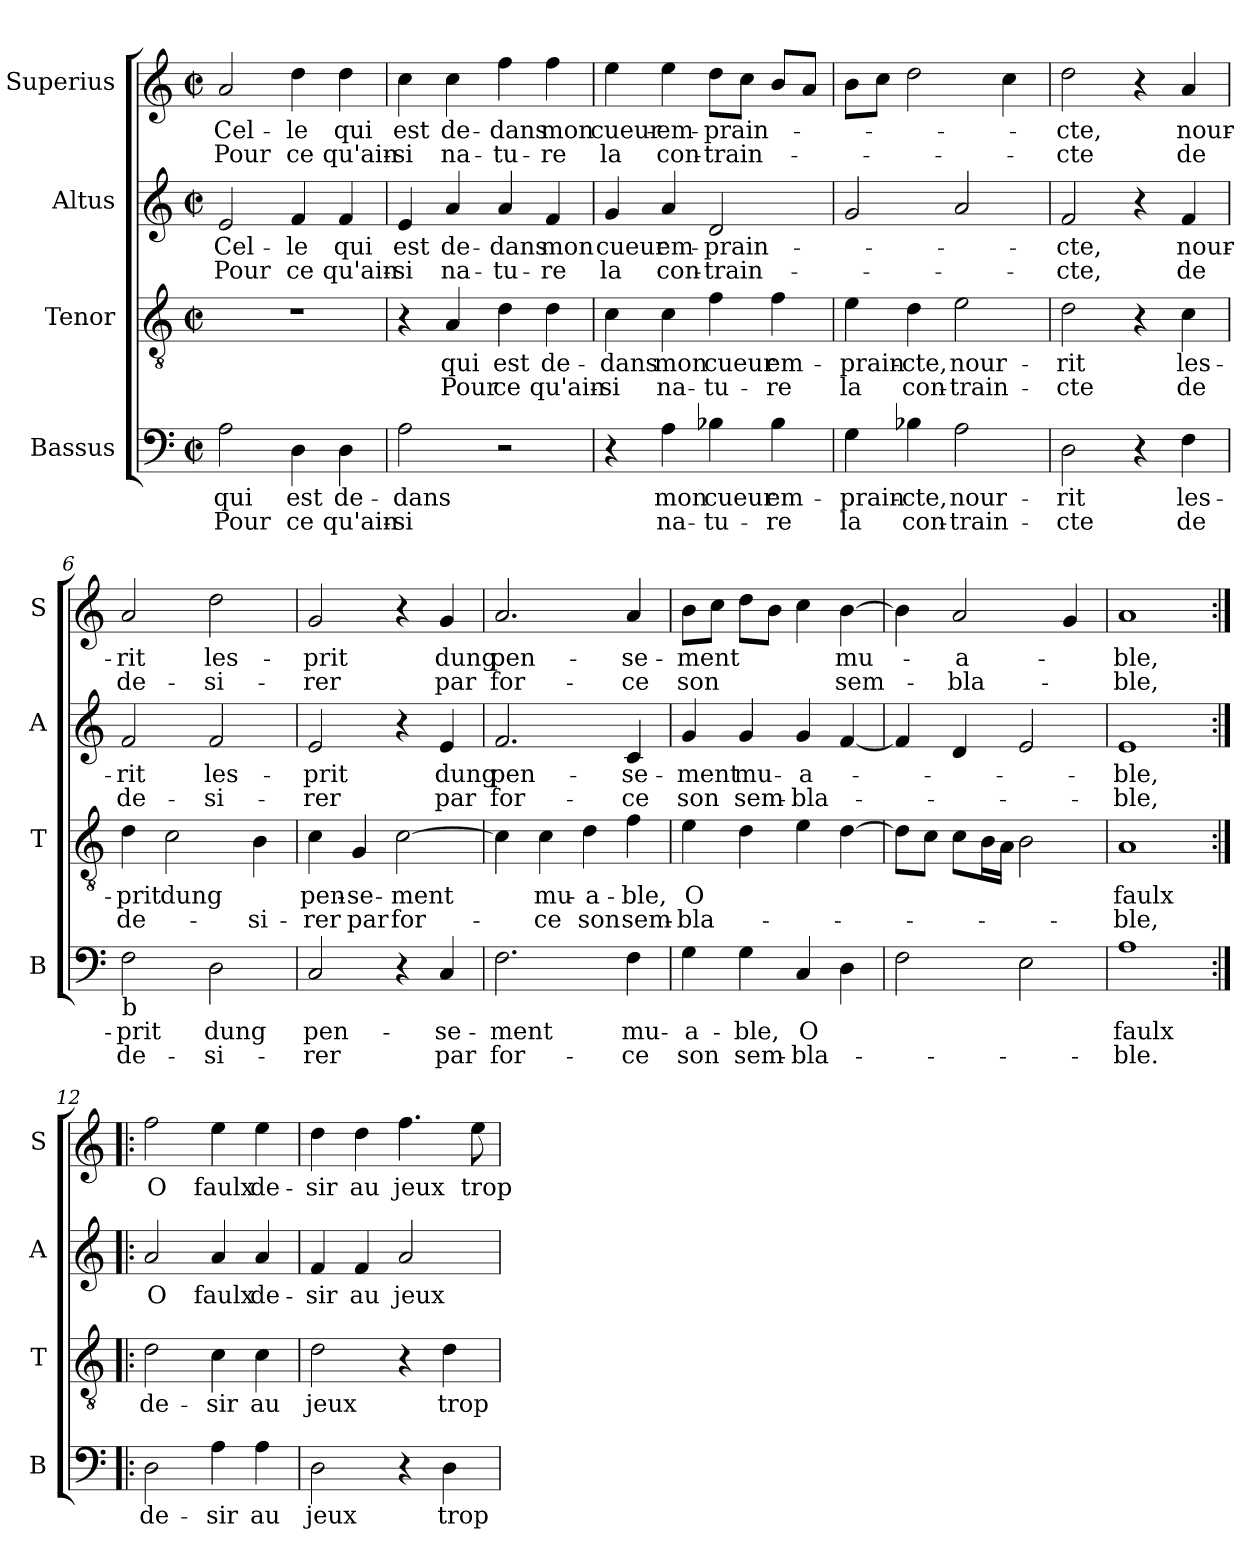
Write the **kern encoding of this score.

**kern	**text	**text	**kern	**text	**text	**kern	**text	**text	**kern	**text	**text
*part4	*part4	*part4	*part3	*part3	*part3	*part2	*part2	*part2	*part1	*part1	*part1
*staff4	*staff4	*staff4	*staff3	*staff3	*staff3	*staff2	*staff2	*staff2	*staff1	*staff1	*staff1
*I"Bassus	*	*	*I"Tenor	*	*	*I"Altus	*	*	*I"Superius	*	*
*I'B	*	*	*I'T	*	*	*I'A	*	*	*I'S	*	*
*clefF4	*	*	*clefGv2	*	*	*clefG2	*	*	*clefG2	*	*
*k[]	*	*	*k[]	*	*	*k[]	*	*	*k[]	*	*
*C:	*	*	*C:	*	*	*C:	*	*	*C:	*	*
*M2/2	*	*	*M2/2	*	*	*M2/2	*	*	*M2/2	*	*
*met(c|)	*	*	*met(c|)	*	*	*met(c|)	*	*	*met(c|)	*	*
=1	=1	=1	=1	=1	=1	=1	=1	=1	=1	=1	=1
!	!LO:LY:b	!LO:LY:b	!	!	!	!	!LO:LY:b	!LO:LY:b	!	!LO:LY:b	!LO:LY:b
2A\	qui	Pour	1r	.	.	2e/	Cel-	Pour	2a/	Cel-	Pour
!	!LO:LY:b	!LO:LY:b	!	!	!	!	!LO:LY:b	!LO:LY:b	!	!LO:LY:b	!LO:LY:b
4D\	est	ce	.	.	.	4f/	-le	ce	4dd\	-le	ce
!	!LO:LY:b	!LO:LY:b	!	!	!	!	!LO:LY:b	!LO:LY:b	!	!LO:LY:b	!LO:LY:b
4D\	de-	qu'ain-	.	.	.	4f/	qui	qu'ain-	4dd\	qui	qu'ain-
=2	=2	=2	=2	=2	=2	=2	=2	=2	=2	=2	=2
!	!LO:LY:b	!LO:LY:b	!	!	!	!	!LO:LY:b	!LO:LY:b	!	!LO:LY:b	!LO:LY:b
2A\	-dans	-si	4r	.	.	4e/	est	-si	4cc\	est	-si
!	!	!	!	!LO:LY:b	!LO:LY:b	!	!LO:LY:b	!LO:LY:b	!	!LO:LY:b	!LO:LY:b
.	.	.	4A/	qui	Pour	4a/	de-	na-	4cc\	de-	na-
!	!	!	!	!LO:LY:b	!LO:LY:b	!	!LO:LY:b	!LO:LY:b	!	!LO:LY:b	!LO:LY:b
2r	.	.	4d\	est	ce	4a/	-dans	-tu-	4ff\	-dans	-tu-
!	!	!	!	!LO:LY:b	!LO:LY:b	!	!LO:LY:b	!LO:LY:b	!	!LO:LY:b	!LO:LY:b
.	.	.	4d\	de-	qu'ain-	4f/	mon	-re	4ff\	mon	-re
=3	=3	=3	=3	=3	=3	=3	=3	=3	=3	=3	=3
!	!	!	!	!LO:LY:b	!LO:LY:b	!	!LO:LY:b	!LO:LY:b	!	!LO:LY:b	!LO:LY:b
4r	.	.	4c\	-dans	-si	4g/	cueur	la	4ee\	cueur-	la
!	!LO:LY:b	!LO:LY:b	!	!LO:LY:b	!LO:LY:b	!	!LO:LY:b	!LO:LY:b	!	!LO:LY:b	!LO:LY:b
4A\	mon	na-	4c\	mon	na-	4a/	em-	con-	4ee\	-em-	con-
!	!LO:LY:b	!LO:LY:b	!	!LO:LY:b	!LO:LY:b	!	!LO:LY:b	!LO:LY:b	!	!LO:LY:b	!LO:LY:b
4B-X\	cueur	-tu-	4f\	cueur	-tu-	2d/	-prain-	-train-	8dd\L	-prain-	-train-
.	.	.	.	.	.	.	.	.	8cc\J	.	.
!	!LO:LY:b	!LO:LY:b	!	!LO:LY:b	!LO:LY:b	!	!	!	!	!	!
4B-\	em-	-re	4f\	em-	-re	.	.	.	8b/L	.	.
.	.	.	.	.	.	.	.	.	8a/J	.	.
=4	=4	=4	=4	=4	=4	=4	=4	=4	=4	=4	=4
!	!LO:LY:b	!LO:LY:b	!	!LO:LY:b	!LO:LY:b	!	!	!	!	!	!
4G\	-prain-	la	4e\	-prain-	la	2g/	.	.	8b\L	.	.
.	.	.	.	.	.	.	.	.	8cc\J	.	.
!	!LO:LY:b	!LO:LY:b	!	!LO:LY:b	!LO:LY:b	!	!	!	!	!	!
4B-X\	-cte,	con-	4d\	-cte,	con-	.	.	.	2dd\	.	.
!	!LO:LY:b	!LO:LY:b	!	!LO:LY:b	!LO:LY:b	!	!	!	!	!	!
2A\	nour-	-train-	2e\	nour-	-train-	2a/	.	.	.	.	.
.	.	.	.	.	.	.	.	.	4cc\	.	.
!!LO:LB:g=z
=5	=5	=5	=5	=5	=5	=5	=5	=5	=5	=5	=5
!	!LO:LY:b	!LO:LY:b	!	!LO:LY:b	!LO:LY:b	!	!LO:LY:b	!LO:LY:b	!	!LO:LY:b	!LO:LY:b
2D\	-rit	-cte	2d\	-rit	-cte	2f/	-cte,	-cte,	2dd\	-cte,	-cte
4r	.	.	4r	.	.	4r	.	.	4r	.	.
!	!LO:LY:b	!LO:LY:b	!	!LO:LY:b	!LO:LY:b	!	!LO:LY:b	!LO:LY:b	!	!LO:LY:b	!LO:LY:b
4F\	les-	de	4c\	les-	de	4f/	nour-	de	4a/	nour-	de
=6	=6	=6	=6	=6	=6	=6	=6	=6	=6	=6	=6
!LO:TX:b:t=b	!	!	!	!	!	!	!	!	!	!	!
!	!LO:LY:b	!LO:LY:b	!	!LO:LY:b	!LO:LY:b	!	!LO:LY:b	!LO:LY:b	!	!LO:LY:b	!LO:LY:b
2F\	-prit	de-	4d\	-prit	de-	2f/	-rit	de-	2a/	-rit	de-
!	!	!	!	!LO:LY:b	!	!	!	!	!	!	!
.	.	.	2c\	dung	.	.	.	.	.	.	.
!	!LO:LY:b	!LO:LY:b	!	!	!	!	!LO:LY:b	!LO:LY:b	!	!LO:LY:b	!LO:LY:b
2D\	dung	-si-	.	.	.	2f/	les-	-si-	2dd\	les-	-si-
!	!	!	!	!	!LO:LY:b	!	!	!	!	!	!
.	.	.	4B\	.	-si-	.	.	.	.	.	.
=7	=7	=7	=7	=7	=7	=7	=7	=7	=7	=7	=7
!	!LO:LY:b	!LO:LY:b	!	!LO:LY:b	!LO:LY:b	!	!LO:LY:b	!LO:LY:b	!	!LO:LY:b	!LO:LY:b
2C/	pen-	-rer	4c\	pen-	-rer	2e/	-prit	-rer	2g/	-prit	-rer
!	!	!	!	!LO:LY:b	!LO:LY:b	!	!	!	!	!	!
.	.	.	4G/	-se-	par	.	.	.	.	.	.
!	!	!	!	!LO:LY:b	!LO:LY:b	!	!	!	!	!	!
4r	.	.	[2c\	-ment	for-	4r	.	.	4r	.	.
!	!LO:LY:b	!LO:LY:b	!	!	!	!	!LO:LY:b	!LO:LY:b	!	!LO:LY:b	!LO:LY:b
4C/	-se-	par	.	.	.	4e/	dung	par	4g/	dung	par
=8	=8	=8	=8	=8	=8	=8	=8	=8	=8	=8	=8
!	!LO:LY:b	!LO:LY:b	!	!	!	!	!LO:LY:b	!LO:LY:b	!	!LO:LY:b	!LO:LY:b
2.F\	-ment	for-	4c\]	.	.	2.f/	pen-	for-	2.a/	pen-	for-
!	!	!	!	!LO:LY:b	!LO:LY:b	!	!	!	!	!	!
.	.	.	4c\	mu-	-ce	.	.	.	.	.	.
!	!	!	!	!LO:LY:b	!LO:LY:b	!	!	!	!	!	!
.	.	.	4d\	-a-	son	.	.	.	.	.	.
!	!LO:LY:b	!LO:LY:b	!	!LO:LY:b	!LO:LY:b	!	!LO:LY:b	!LO:LY:b	!	!LO:LY:b	!LO:LY:b
4F\	mu-	-ce	4f\	-ble,	sem-	4c/	-se-	-ce	4a/	-se-	-ce
!!LO:LB:g=z
=9	=9	=9	=9	=9	=9	=9	=9	=9	=9	=9	=9
!	!LO:LY:b	!LO:LY:b	!	!LO:LY:b	!LO:LY:b	!	!LO:LY:b	!LO:LY:b	!	!LO:LY:b	!LO:LY:b
4G\	-a-	son	4e\	O	-bla-	4g/	-ment	son	8b\L	-ment	son
.	.	.	.	.	.	.	.	.	8cc\J	.	.
!	!LO:LY:b	!LO:LY:b	!	!	!	!	!LO:LY:b	!LO:LY:b	!	!	!
4G\	-ble,	sem-	4d\	.	.	4g/	mu-	sem-	8dd\L	.	.
.	.	.	.	.	.	.	.	.	8b\J	.	.
!	!LO:LY:b	!LO:LY:b	!	!	!	!	!LO:LY:b	!LO:LY:b	!	!	!
4C/	O	-bla-	4e\	.	.	4g/	-a-	-bla-	4cc\	.	.
!	!	!	!	!	!	!	!	!	!	!LO:LY:b	!LO:LY:b
4D\	.	.	[4d\	.	.	[4f/	.	.	[4b\	mu-	sem-
=10	=10	=10	=10	=10	=10	=10	=10	=10	=10	=10	=10
2F\	.	.	8d\L]	.	.	4f/]	.	.	4b\]	.	.
.	.	.	8c\J	.	.	.	.	.	.	.	.
!	!	!	!	!	!	!	!	!	!	!LO:LY:b	!LO:LY:b
.	.	.	8c\L	.	.	4d/	.	.	2a/	-a-	-bla-
.	.	.	16B\L	.	.	.	.	.	.	.	.
.	.	.	16A\JJ	.	.	.	.	.	.	.	.
2E\	.	.	2B\	.	.	2e/	.	.	.	.	.
.	.	.	.	.	.	.	.	.	4g/	.	.
=11	=11	=11	=11	=11	=11	=11	=11	=11	=11	=11	=11
!	!LO:LY:b	!LO:LY:b	!	!LO:LY:b	!LO:LY:b	!	!LO:LY:b	!LO:LY:b	!	!LO:LY:b	!LO:LY:b
1A	faulx	-ble.	1A	faulx	-ble,	1e	-ble,	-ble,	1a	-ble,	-ble,
=12:|!|:	=12:|!|:	=12:|!|:	=12:|!|:	=12:|!|:	=12:|!|:	=12:|!|:	=12:|!|:	=12:|!|:	=12:|!|:	=12:|!|:	=12:|!|:
!	!LO:LY:b	!	!	!LO:LY:b	!	!	!LO:LY:b	!	!	!LO:LY:b	!
2D\	de-	.	2d\	de-	.	2a/	O	.	2ff\	O	.
!	!LO:LY:b	!	!	!LO:LY:b	!	!	!LO:LY:b	!	!	!LO:LY:b	!
4A\	-sir	.	4c\	-sir	.	4a/	faulx	.	4ee\	faulx	.
!	!LO:LY:b	!	!	!LO:LY:b	!	!	!LO:LY:b	!	!	!LO:LY:b	!
4A\	au	.	4c\	au	.	4a/	de-	.	4ee\	de-	.
=13	=13	=13	=13	=13	=13	=13	=13	=13	=13	=13	=13
!	!LO:LY:b	!	!	!LO:LY:b	!	!	!LO:LY:b	!	!	!LO:LY:b	!
2D\	jeux	.	2d\	jeux	.	4f/	-sir	.	4dd\	-sir	.
!	!	!	!	!	!	!	!LO:LY:b	!	!	!LO:LY:b	!
.	.	.	.	.	.	4f/	au	.	4dd\	au	.
!	!	!	!	!	!	!	!LO:LY:b	!	!	!LO:LY:b	!
4r	.	.	4r	.	.	2a/	jeux	.	4.ff\	jeux	.
!	!LO:LY:b	!	!	!LO:LY:b	!	!	!	!	!	!	!
4D\	trop	.	4d\	trop	.	.	.	.	.	.	.
!	!	!	!	!	!	!	!	!	!	!LO:LY:b	!
.	.	.	.	.	.	.	.	.	8ee\	trop	.
=	=	=	=	=	=	=	=	=	=	=	=
*-	*-	*-	*-	*-	*-	*-	*-	*-	*-	*-	*-
